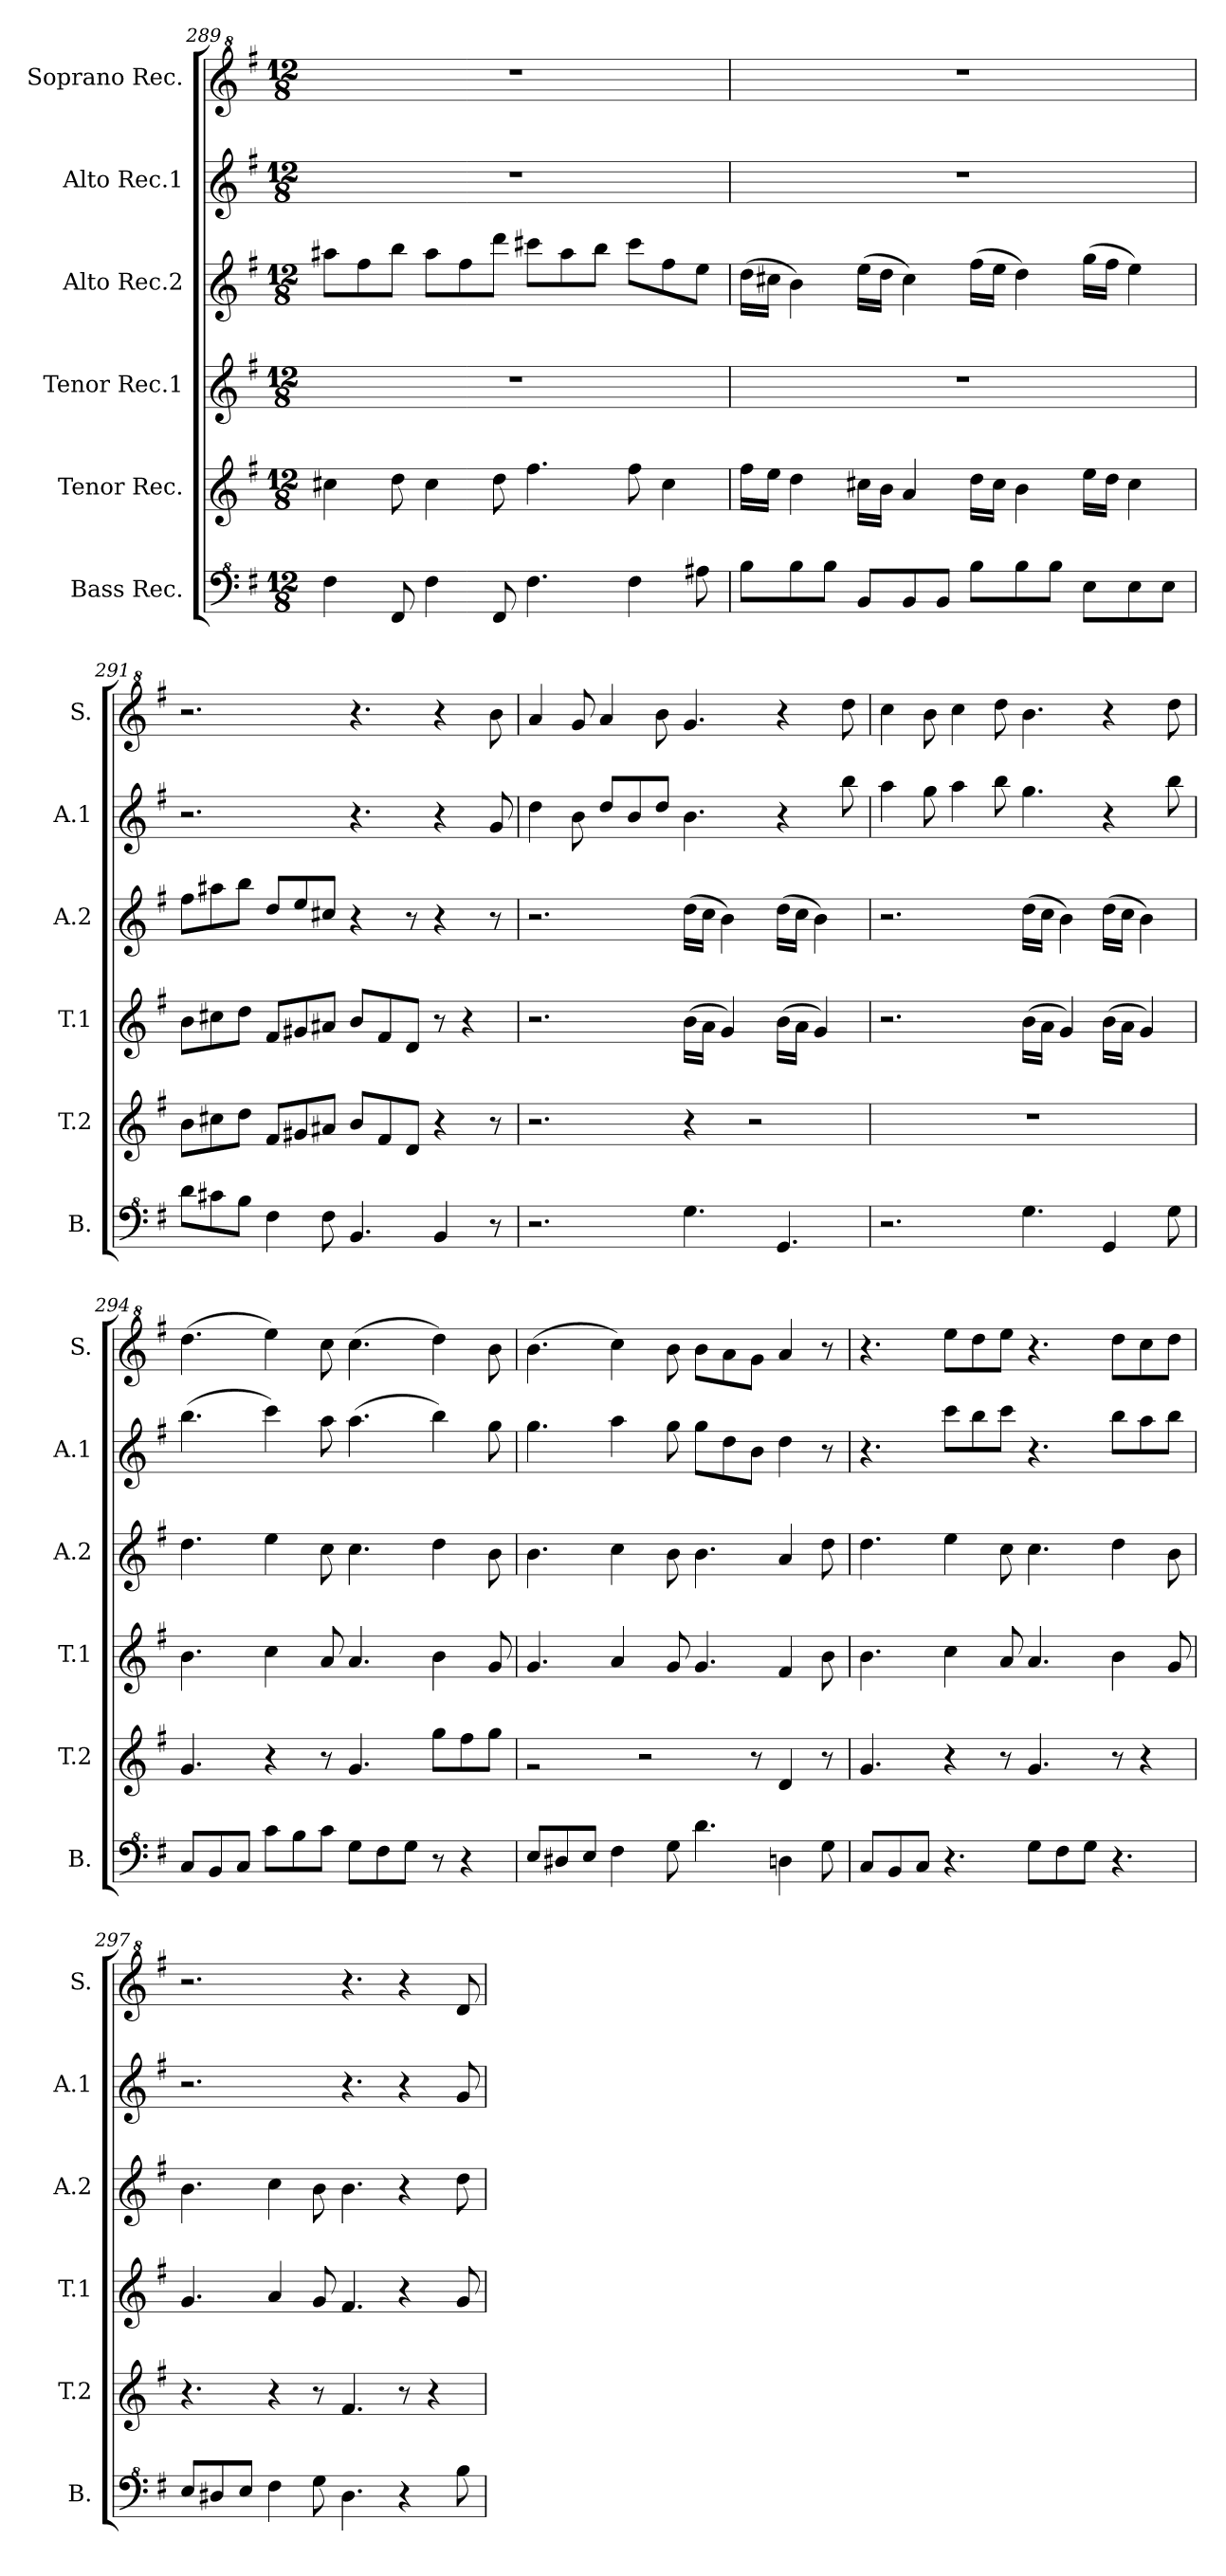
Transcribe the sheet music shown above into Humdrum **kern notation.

**kern	**kern	**kern	**kern	**kern	**kern
*part6	*part5	*part4	*part3	*part2	*part1
*staff6	*staff5	*staff4	*staff3	*staff2	*staff1
*I"Bass Rec.	*I"Tenor Rec.	*I"Tenor Rec.1	*I"Alto Rec.2	*I"Alto Rec.1	*I"Soprano Rec.
*I'B.	*I'T.2	*I'T.1	*I'A.2	*I'A.1	*I'S.
*clefF^4	*clefG2	*clefG2	*clefG2	*clefG2	*clefG^2
*k[f#]	*k[f#]	*k[f#]	*k[f#]	*k[f#]	*k[f#]
*M12/8	*M12/8	*M12/8	*M12/8	*M12/8	*M12/8
=289	=289	=289	=289	=289	=289
4f#\	4cc#X\	1.r	8aa#X\L	1.r	1.r
.	.	.	8ff#\	.	.
8F#/	8dd\	.	8bb\J	.	.
4f#\	4cc#\	.	8aa#\L	.	.
.	.	.	8ff#\	.	.
8F#/	8dd\	.	8ddd\J	.	.
4.f#\	4.ff#\	.	8ccc#X\L	.	.
.	.	.	8aa#\	.	.
.	.	.	8bb\J	.	.
4f#\	8ff#\	.	8ccc#\L	.	.
.	4cc#\	.	8ff#\	.	.
8a#X\	.	.	8ee\J	.	.
=290	=290	=290	=290	=290	=290
8b\L	16ff#\LL	1.r	(>16dd\LL	1.r	1.r
.	16ee\JJ	.	16cc#X\JJ	.	.
8b\	4dd\	.	4b\)	.	.
8b\J	.	.	.	.	.
8B/L	16cc#X\LL	.	(>16ee\LL	.	.
.	16b\JJ	.	16dd\JJ	.	.
8B/	4a/	.	4cc#\)	.	.
8B/J	.	.	.	.	.
8b\L	16dd\LL	.	(>16ff#\LL	.	.
.	16cc#\JJ	.	16ee\JJ	.	.
8b\	4b\	.	4dd\)	.	.
8b\J	.	.	.	.	.
8e\L	16ee\LL	.	(>16gg\LL	.	.
.	16dd\JJ	.	16ff#\JJ	.	.
8e\	4cc#\	.	4ee\)	.	.
8e\J	.	.	.	.	.
=291	=291	=291	=291	=291	=291
8dd\L	8b\L	8b\L	8ff#\L	2.r	2.r
8cc#X\	8cc#X\	8cc#X\	8aa#X\	.	.
8b\J	8dd\J	8dd\J	8bb\J	.	.
4f#\	8f#/L	8f#/L	8dd/L	.	.
.	8g#X/	8g#X/	8ee/	.	.
8f#\	8a#X/J	8a#X/J	8cc#X/J	.	.
4.B/	8b/L	8b/L	4r	4.r	4.r
.	8f#/	8f#/	.	.	.
.	8d/J	8d/J	8r	.	.
4B/	4r	8r	4r	4r	4r
.	.	4r	.	.	.
8r	8r	.	8r	8g/	8bb\
!!LO:PB:g=z
=292	=292	=292	=292	=292	=292
2.r	2.r	2.r	2.r	4dd\	4aa/
.	.	.	.	8b\	8gg/
.	.	.	.	8dd/L	4aa/
.	.	.	.	8b/	.
.	.	.	.	8dd/J	8bb\
4.g\	4r	(>16b\LL	(>16dd\LL	4.b\	4.gg/
.	.	16a\JJ	16cc\JJ	.	.
.	.	4g/)	4b\)	.	.
.	2r	.	.	.	.
4.G/	.	(>16b\LL	(>16dd\LL	4r	4r
.	.	16a\JJ	16cc\JJ	.	.
.	.	4g/)	4b\)	.	.
.	.	.	.	8bb\	8ddd\
=293	=293	=293	=293	=293	=293
2.r	1.r	2.r	2.r	4aa\	4ccc\
.	.	.	.	8gg\	8bb\
.	.	.	.	4aa\	4ccc\
.	.	.	.	8bb\	8ddd\
4.g\	.	(>16b\LL	(>16dd\LL	4.gg\	4.bb\
.	.	16a\JJ	16cc\JJ	.	.
.	.	4g/)	4b\)	.	.
4G/	.	(>16b\LL	(>16dd\LL	4r	4r
.	.	16a\JJ	16cc\JJ	.	.
.	.	4g/)	4b\)	.	.
8g\	.	.	.	8bb\	8ddd\
=294	=294	=294	=294	=294	=294
8c/L	4.g/	4.b\	4.dd\	(>4.bb\	(>4.ddd\
8B/	.	.	.	.	.
8c/J	.	.	.	.	.
8cc\L	4r	4cc\	4ee\	4ccc\)	4eee\)
8b\	.	.	.	.	.
8cc\J	8r	8a/	8cc\	8aa\	8ccc\
8g\L	4.g/	4.a/	4.cc\	(>4.aa\	(>4.ccc\
8f#\	.	.	.	.	.
8g\J	.	.	.	.	.
8r	8gg\L	4b\	4dd\	4bb\)	4ddd\)
4r	8ff#\	.	.	.	.
.	8gg\J	8g/	8b\	8gg\	8bb\
=295	=295	=295	=295	=295	=295
8e/L	2rg	4.g/	4.b\	4.gg\	(>4.bb\
8d#X/	.	.	.	.	.
8e/J	.	.	.	.	.
4f#\	.	4a/	4cc\	4aa\	4ccc\)
.	2r	.	.	.	.
8g\	.	8g/	8b\	8gg\	8bb\
4.dd\	.	4.g/	4.b\	8gg\L	8bb\L
.	.	.	.	8dd\	8aa\
.	8r	.	.	8b\J	8gg\J
4dn\	4d/	4f#/	4a/	4dd\	4aa/
8g\	8r	8b\	8dd\	8r	8r
=296	=296	=296	=296	=296	=296
8c/L	4.g/	4.b\	4.dd\	4.r	4.r
8B/	.	.	.	.	.
8c/J	.	.	.	.	.
4.r	4r	4cc\	4ee\	8ccc\L	8eee\L
.	.	.	.	8bb\	8ddd\
.	8r	8a/	8cc\	8ccc\J	8eee\J
8g\L	4.g/	4.a/	4.cc\	4.r	4.r
8f#\	.	.	.	.	.
8g\J	.	.	.	.	.
4.r	8r	4b\	4dd\	8bb\L	8ddd\L
.	4r	.	.	8aa\	8ccc\
.	.	8g/	8b\	8bb\J	8ddd\J
=297	=297	=297	=297	=297	=297
8e/L	4.r	4.g/	4.b\	2.r	2.r
8d#X/	.	.	.	.	.
8e/J	.	.	.	.	.
4f#\	4r	4a/	4cc\	.	.
8g\	8r	8g/	8b\	.	.
4.d#\	4.f#/	4.f#/	4.b\	4.r	4.r
4r	8r	4r	4r	4r	4r
.	4r	.	.	.	.
8b\	.	8g/	8dd\	8g/	8dd/
=	=	=	=	=	=
*-	*-	*-	*-	*-	*-
